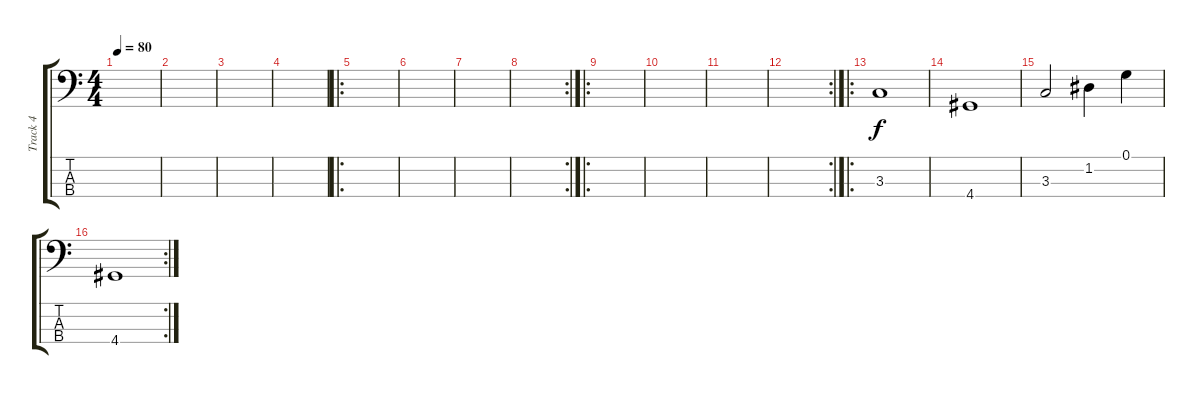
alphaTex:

\track ("Track 4" "Track 4") {instrument electricbasspick}
\staff {score tabs}
\tuning (G2 D2 A1 E1) {hide}
\ts (4 4)
\tempo 80
\clef f4
\ks c
|
|
|
|
\ro
|
|
|
\rc 2
|
\ro
|
|
|
\rc 2
|
\ro
3.3.1 |
4.4.1 |
3.3.2 1.2.4 0.1.4 |
\rc 2
4.4.1
